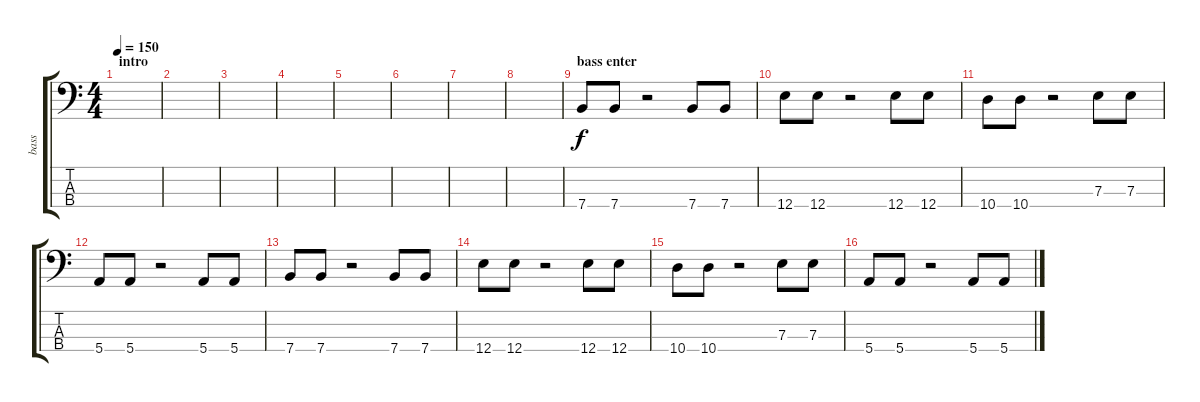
\track ("bass" "bass") {instrument electricbassfinger}
\staff {score tabs}
\tuning (G2 D2 A1 E1) {hide}
\ts (4 4)
\section ("" "intro")
\tempo 150
\clef f4
\ks c
|
|
|
|
|
|
|
|
\section ("" "bass enter")
7.4.8 7.4.8 r.2 7.4.8 7.4.8 |
12.4.8 12.4.8 r.2 12.4.8 12.4.8 |
10.4.8 10.4.8 r.2 7.3.8 7.3.8 |
5.4.8 5.4.8 r.2 5.4.8 5.4.8 |
7.4.8 7.4.8 r.2 7.4.8 7.4.8 |
12.4.8 12.4.8 r.2 12.4.8 12.4.8 |
10.4.8 10.4.8 r.2 7.3.8 7.3.8 |
5.4.8 5.4.8 r.2 5.4.8 5.4.8
